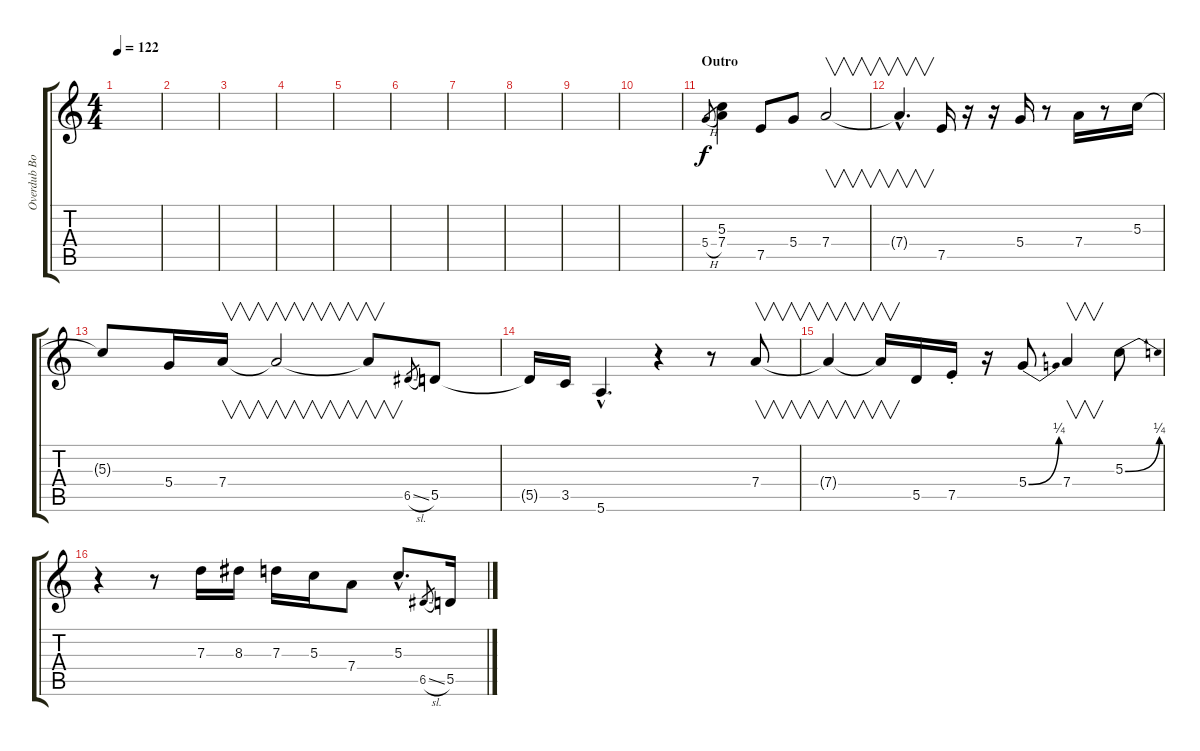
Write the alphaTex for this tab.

\track ("Overdub Bob" "Overdub Bo") {instrument electricguitarjazz}
\staff {score tabs}
\tuning (E4 B3 G3 D3 A2 E2) {hide}
\ts (4 4)
\tempo 122
\clef g2
\ks c
|
|
|
|
|
|
|
|
|
|
\section ("" "Outro")
5.4{h}.8{gr} (5.3 7.4).4 7.5.8 5.4.8 7.4.2{v} |
7.4{hac t}.4{v d} 7.5.16 r.16 r.16 5.4.16 r.8 7.4.16 r.8 5.3.16 |
5.3{t}.8 5.4.16 7.4.16{v} 7.4{t}.2{v} 7.4{t}.8{v} 6.5{sl}.8{gr} 5.5.8 |
5.5{t}.16 3.5.16 5.6{hac}.4{d} r.4 r.8 7.4.8{v} |
7.4{t}.4{v} 7.4{t}.16{v} 5.5.16 7.5{st}.16 r.16 5.4{be (bend 0 0 60 1)}.8 7.4.4{v} 5.3{be (bend 0 0 60 1)}.8 |
r.4 r.8 7.3.16 8.3.16 7.3.16 5.3.16 7.4.8 5.3{hac}.8{d} 6.5{sl}.8{gr} 5.5.16
